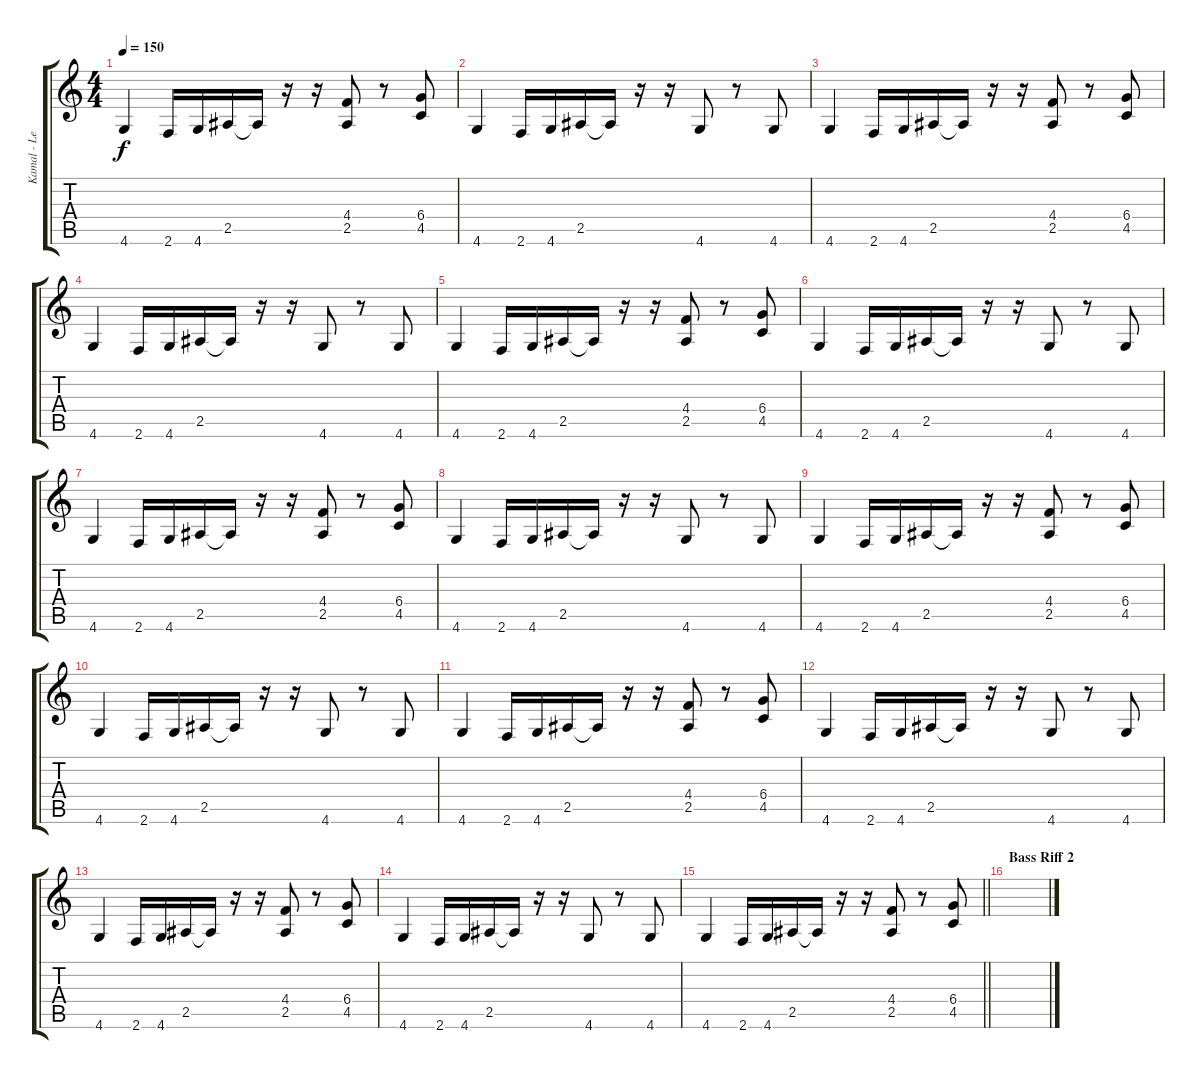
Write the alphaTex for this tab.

\track ("Kamal - Lead" "Kamal - Le") {instrument distortionguitar}
\staff {score tabs}
\tuning (Eb4 Bb3 Gb3 Db3 Ab2 Eb2) {hide}
\ts (4 4)
\tempo 150
\clef g2
\ks c
4.6.4{dy f} 2.6.16 4.6.16 2.5.16 2.5{t}.16 r.16 r.16 (4.4 2.5).8 r.8 (6.4 4.5).8 |
4.6.4 2.6.16 4.6.16 2.5.16 2.5{t}.16 r.16 r.16 4.6.8 r.8 4.6.8 |
4.6.4 2.6.16 4.6.16 2.5.16 2.5{t}.16 r.16 r.16 (4.4 2.5).8 r.8 (6.4 4.5).8 |
4.6.4 2.6.16 4.6.16 2.5.16 2.5{t}.16 r.16 r.16 4.6.8 r.8 4.6.8 |
4.6.4 2.6.16 4.6.16 2.5.16 2.5{t}.16 r.16 r.16 (4.4 2.5).8 r.8 (6.4 4.5).8 |
4.6.4 2.6.16 4.6.16 2.5.16 2.5{t}.16 r.16 r.16 4.6.8 r.8 4.6.8 |
4.6.4 2.6.16 4.6.16 2.5.16 2.5{t}.16 r.16 r.16 (4.4 2.5).8 r.8 (6.4 4.5).8 |
4.6.4 2.6.16 4.6.16 2.5.16 2.5{t}.16 r.16 r.16 4.6.8 r.8 4.6.8 |
4.6.4 2.6.16 4.6.16 2.5.16 2.5{t}.16 r.16 r.16 (4.4 2.5).8 r.8 (6.4 4.5).8 |
4.6.4 2.6.16 4.6.16 2.5.16 2.5{t}.16 r.16 r.16 4.6.8 r.8 4.6.8 |
4.6.4 2.6.16 4.6.16 2.5.16 2.5{t}.16 r.16 r.16 (4.4 2.5).8 r.8 (6.4 4.5).8 |
4.6.4 2.6.16 4.6.16 2.5.16 2.5{t}.16 r.16 r.16 4.6.8 r.8 4.6.8 |
4.6.4 2.6.16 4.6.16 2.5.16 2.5{t}.16 r.16 r.16 (4.4 2.5).8 r.8 (6.4 4.5).8 |
4.6.4 2.6.16 4.6.16 2.5.16 2.5{t}.16 r.16 r.16 4.6.8 r.8 4.6.8 |
\barLineRight lightlight
4.6.4 2.6.16 4.6.16 2.5.16 2.5{t}.16 r.16 r.16 (4.4 2.5).8 r.8 (6.4 4.5).8 |
\section ("" "Bass Riff 2")
